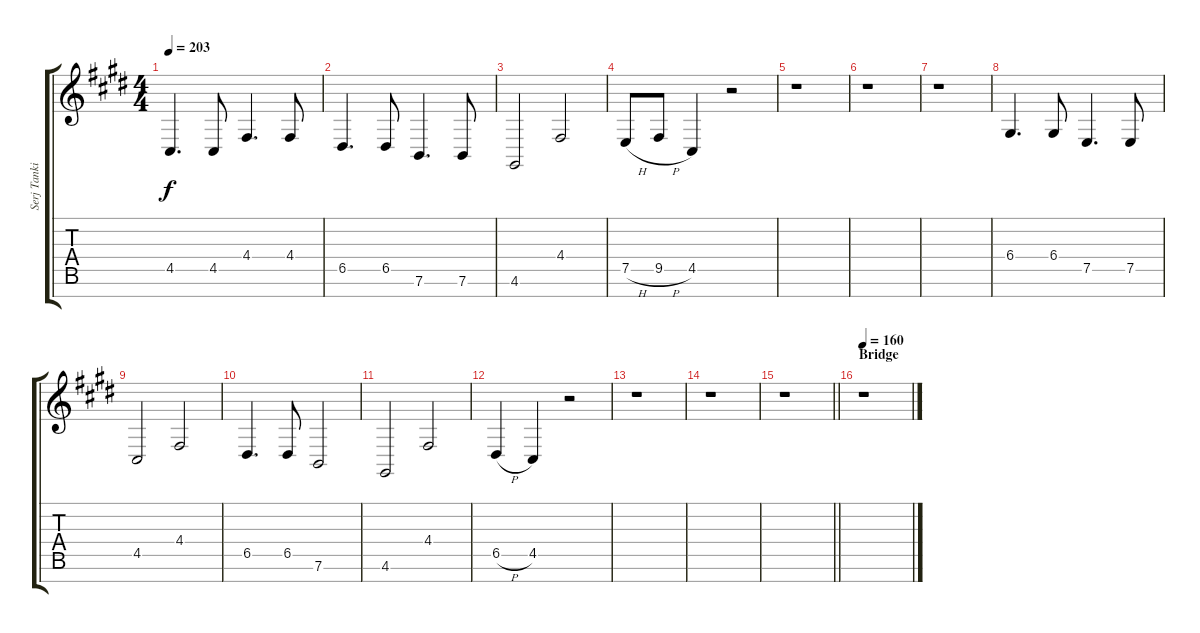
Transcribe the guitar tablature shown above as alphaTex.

\track ("Serj Tankian [Vocals]" "Serj Tanki") {instrument clarinet}
\staff {score tabs}
\tuning (E4 B3 G3 D3 A2 E2 B1) {hide}
\ts (4 4)
\tempo 203
\clef g2
\ks c#minor
4.5.4{d dy f} 4.5.8 4.4.4{d} 4.4.8 |
6.5.4{d} 6.5.8 7.6.4{d} 7.6.8 |
4.6.2 4.4.2 |
7.5{h}.8 9.5{h}.8 4.5.4 r.2 |
r.1 |
r.1 |
r.1 |
6.4.4{d} 6.4.8 7.5.4{d} 7.5.8 |
4.5.2 4.4.2 |
6.5.4{d} 6.5.8 7.6.2 |
4.6.2 4.4.2 |
6.5{h}.4 4.5.4 r.2 |
r.1 |
r.1 |
\barLineRight lightlight
r.1 |
\section ("" "Bridge")
\tempo 160
r.1
